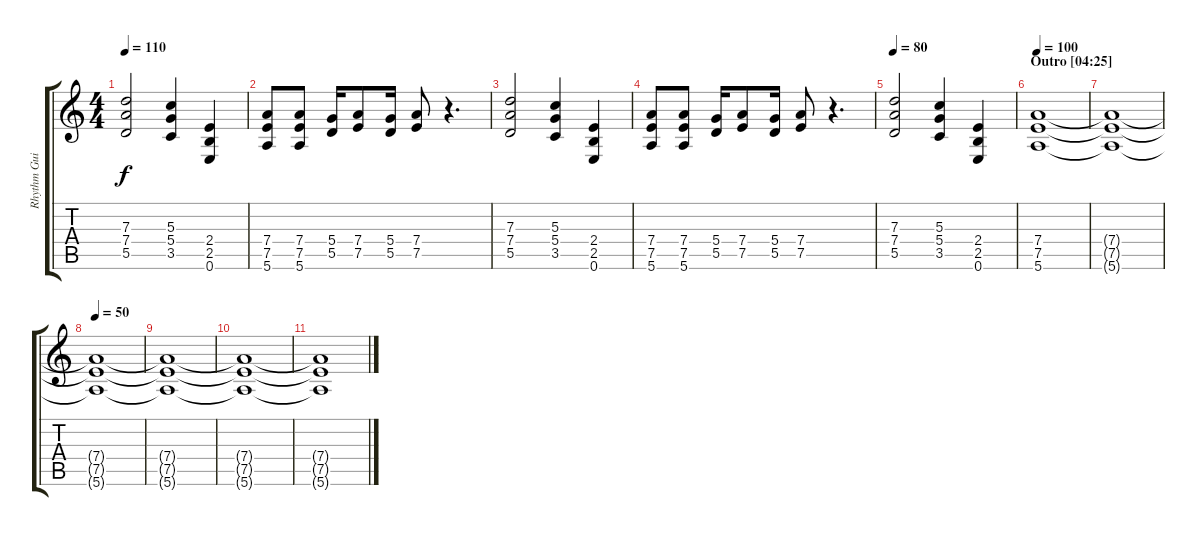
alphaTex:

\track ("Rhythm Guitar" "Rhythm Gui") {instrument acousticguitarsteel}
\staff {score tabs}
\tuning (E4 B3 G3 D3 A2 E2) {hide}
\ts (4 4)
\tempo 110
\clef g2
\ks c
(7.3 7.4 5.5).2{dy f} (5.3 5.4 3.5).4 (2.4 2.5 0.6).4 |
(7.4 7.5 5.6).8 (7.4 7.5 5.6).8 (5.4 5.5).16 (7.4 7.5).8 (5.4 5.5).16 (7.4 7.5).8 r.4{d} |
(7.3 7.4 5.5).2 (5.3 5.4 3.5).4 (2.4 2.5 0.6).4 |
(7.4 7.5 5.6).8 (7.4 7.5 5.6).8 (5.4 5.5).16 (7.4 7.5).8 (5.4 5.5).16 (7.4 7.5).8 r.4{d} |
\tempo 80
(7.3 7.4 5.5).2 (5.3 5.4 3.5).4 (2.4 2.5 0.6).4 |
\section ("" "Outro [04:25]")
\tempo 100
(7.4 7.5 5.6).1{volume 0} |
(7.4{t} 7.5{t} 5.6{t}).1 |
\tempo 50
(7.4{t} 7.5{t} 5.6{t}).1 |
(7.4{t} 7.5{t} 5.6{t}).1 |
(7.4{t} 7.5{t} 5.6{t}).1 |
(7.4{t} 7.5{t} 5.6{t}).1
